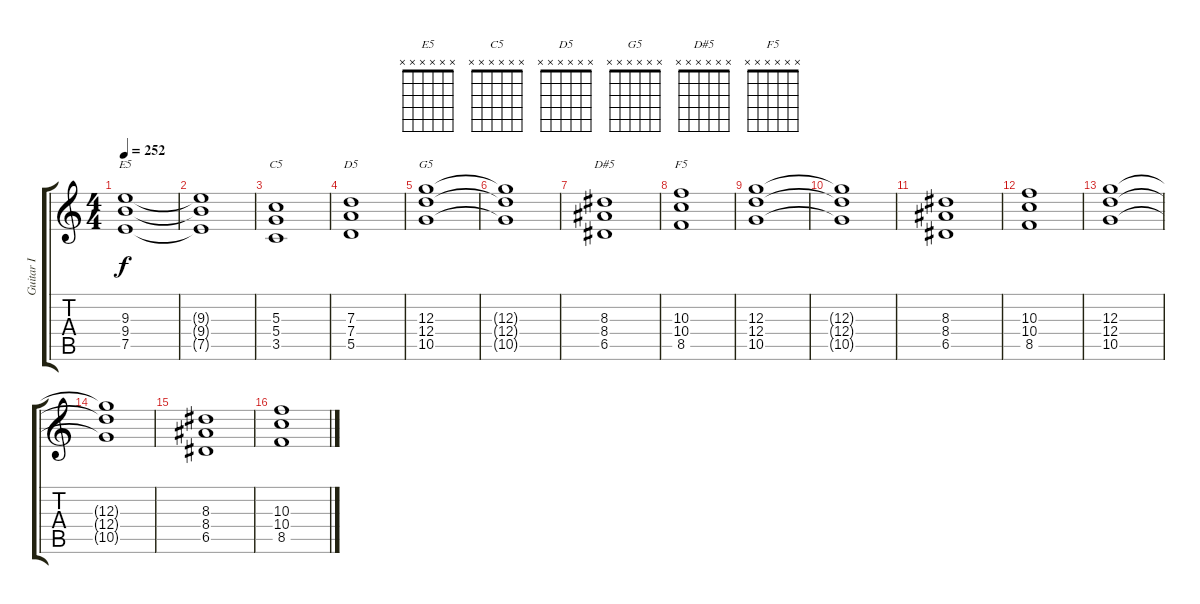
\track ("Guitar I" "Guitar I") {instrument distortionguitar}
\staff {score tabs}
\tuning (E4 B3 G3 D3 A2 E2) {hide}
\chord ("E5" x x x x x x) {firstfret 0}
\chord ("C5" x x x x x x) {firstfret 0}
\chord ("D5" x x x x x x) {firstfret 0}
\chord ("G5" x x x x x x) {firstfret 0}
\chord ("D#5" x x x x x x) {firstfret 0}
\chord ("F5" x x x x x x) {firstfret 0}
\ts (4 4)
\tempo 252
\clef g2
\ks c
(9.3 9.4 7.5).1{ch "E5" dy f} |
(9.3{t} 9.4{t} 7.5{t}).1 |
(5.3 5.4 3.5).1{ch "C5"} |
(7.3 7.4 5.5).1{ch "D5"} |
(12.3 12.4 10.5).1{ch "G5"} |
(12.3{t} 12.4{t} 10.5{t}).1 |
(8.3 8.4 6.5).1{ch "D#5"} |
(10.3 10.4 8.5).1{ch "F5"} |
(12.3 12.4 10.5).1 |
(12.3{t} 12.4{t} 10.5{t}).1 |
(8.3 8.4 6.5).1 |
(10.3 10.4 8.5).1 |
(12.3 12.4 10.5).1 |
(12.3{t} 12.4{t} 10.5{t}).1 |
(8.3 8.4 6.5).1 |
(10.3 10.4 8.5).1
